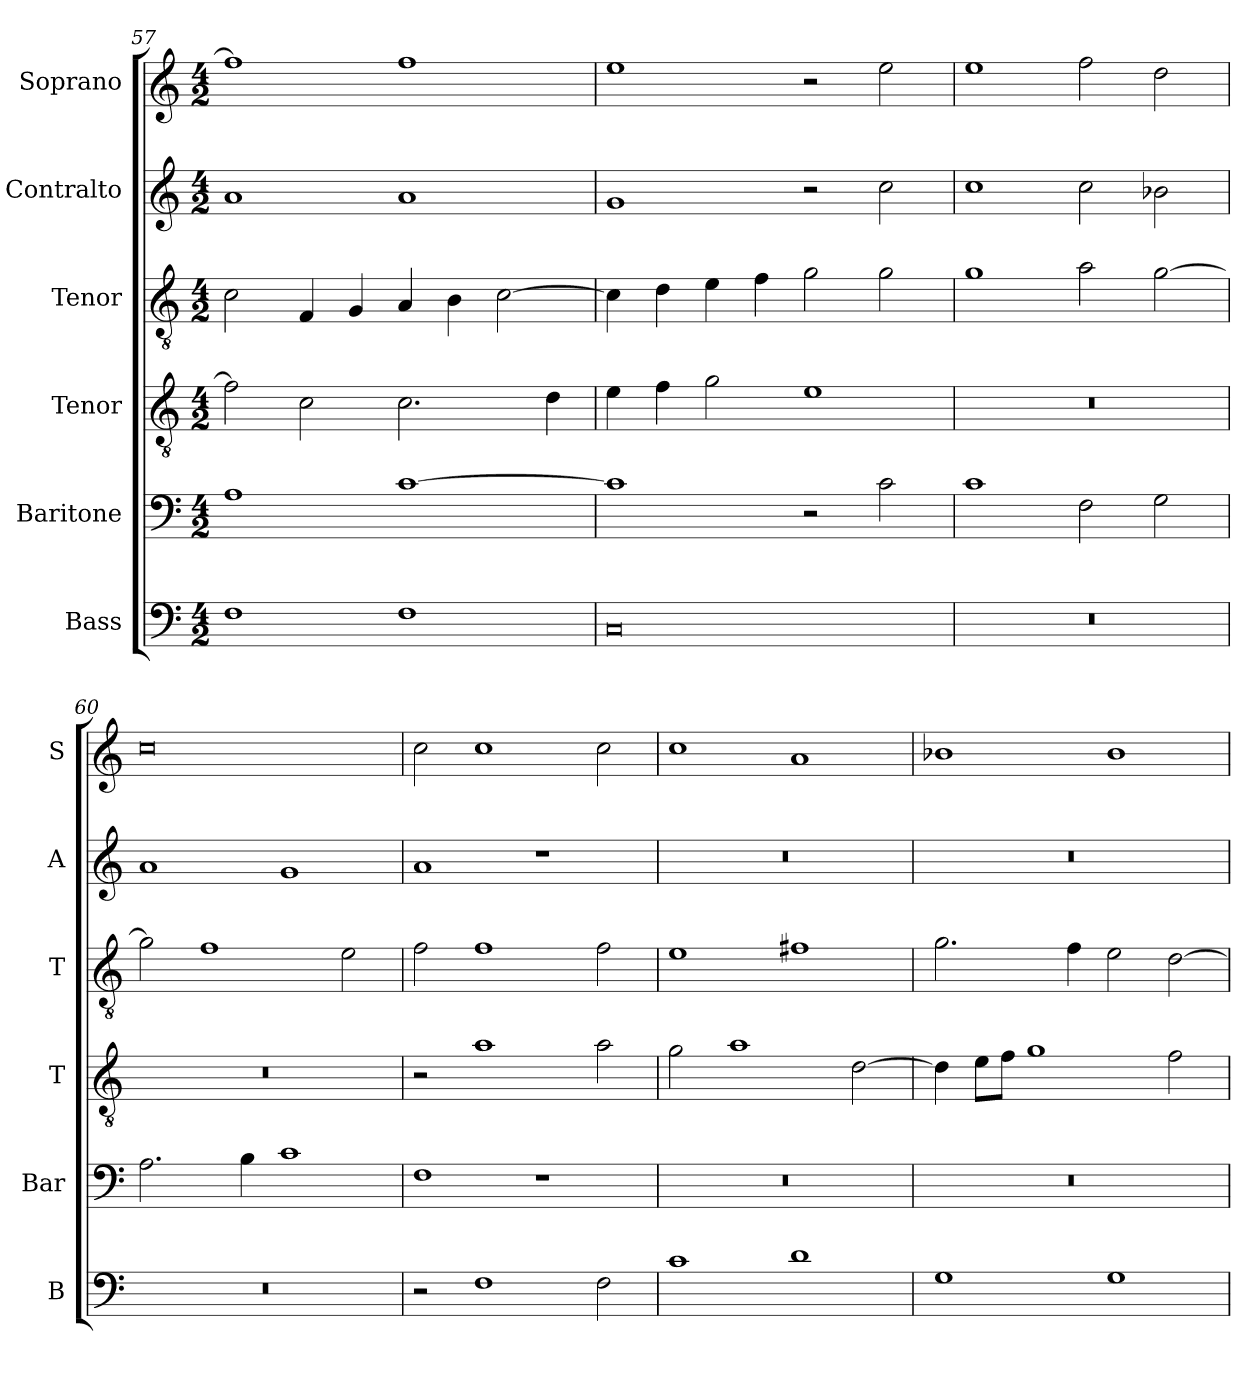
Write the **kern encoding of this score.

**kern	**kern	**kern	**kern	**kern	**kern
*part6	*part5	*part4	*part3	*part2	*part1
*staff6	*staff5	*staff4	*staff3	*staff2	*staff1
*I"Bass	*I"Baritone	*I"Tenor	*I"Tenor	*I"Contralto	*I"Soprano
*I'B	*I'Bar	*I'T	*I'T	*I'A	*I'S
*clefF4	*clefF4	*clefGv2	*clefGv2	*clefG2	*clefG2
*k[]	*k[]	*k[]	*k[]	*k[]	*k[]
*G:mix	*G:mix	*G:mix	*G:mix	*G:mix	*G:mix
*M4/2	*M4/2	*M4/2	*M4/2	*M4/2	*M4/2
=57	=57	=57	=57	=57	=57
1F	1A	2f]	2c	1a	1ff]
.	.	2c	4F	.	.
.	.	.	4G	.	.
1F	[1c	2.c	4A	1a	1ff
.	.	.	4B	.	.
.	.	.	[2c	.	.
.	.	4d	.	.	.
=58	=58	=58	=58	=58	=58
0C	1c]	4e	4c]	1g	1ee
.	.	4f	4d	.	.
.	.	2g	4e	.	.
.	.	.	4f	.	.
.	2r	1e	2g	2r	2r
.	2c	.	2g	2cc	2ee
=59	=59	=59	=59	=59	=59
0r	1c	0r	1g	1cc	1ee
.	2F	.	2a	2cc	2ff
.	2G	.	[2g	2b-X	2dd
=60	=60	=60	=60	=60	=60
0r	2.A	0r	2g]	1a	0cc
.	.	.	1f	.	.
.	4B	.	.	.	.
.	1c	.	.	1g	.
.	.	.	2e	.	.
=61	=61	=61	=61	=61	=61
2r	1F	2r	2f	1a	2cc
1F	.	1a	1f	.	1cc
.	1r	.	.	1r	.
2F	.	2a	2f	.	2cc
=62	=62	=62	=62	=62	=62
1c	0r	2g	1e	0r	1cc
.	.	1a	.	.	.
1d	.	.	1f#X	.	1a
.	.	[2d	.	.	.
=63	=63	=63	=63	=63	=63
1G	0r	4d]	2.g	0r	1b-X
.	.	8e\L	.	.	.
.	.	8f\J	.	.	.
.	.	1g	.	.	.
.	.	.	4f	.	.
1G	.	.	2e	.	1b-
.	.	2f	[2d	.	.
=	=	=	=	=	=
*-	*-	*-	*-	*-	*-
